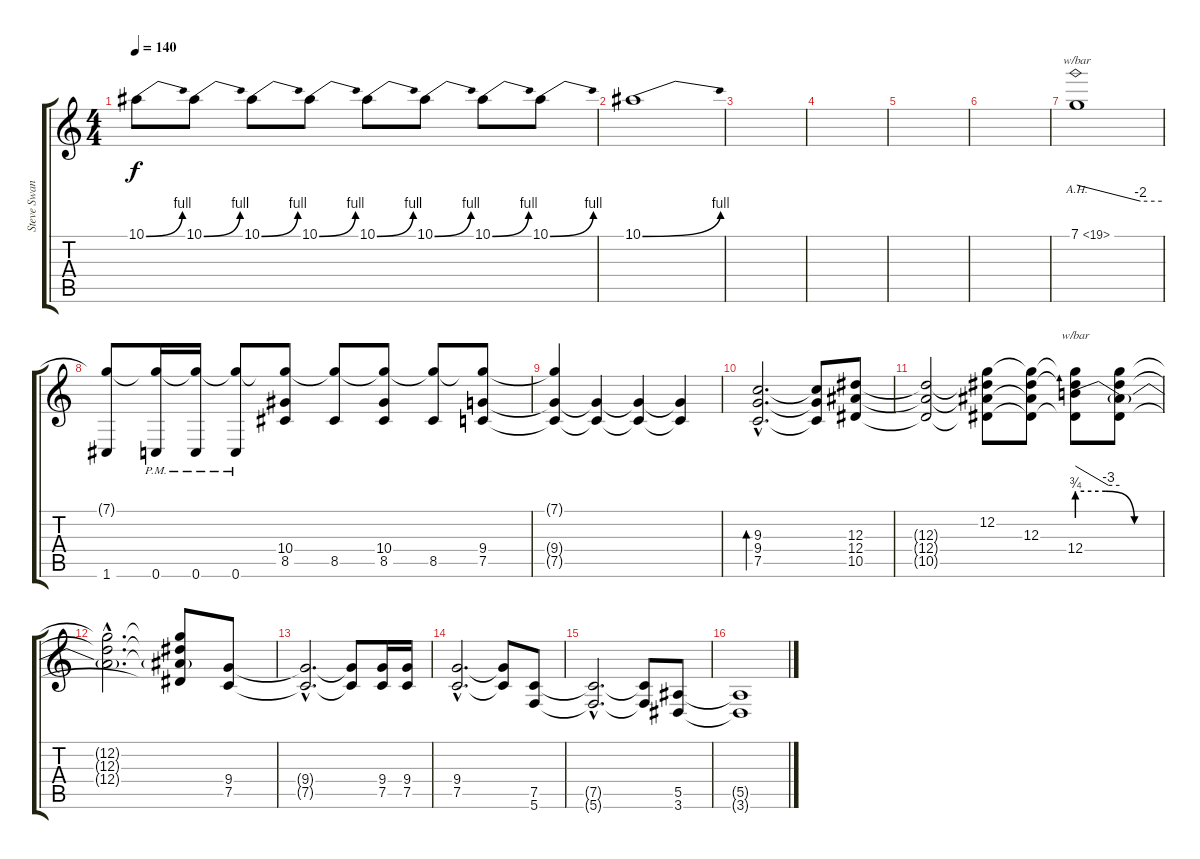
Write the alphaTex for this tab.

\track ("Steve Swanson(Solo,Rhytm Guitar,Overdub)" "Steve Swan") {instrument overdrivenguitar}
\staff {score tabs}
\tuning (C4 G3 Eb3 Bb2 F2 C2) {hide}
\ts (4 4)
\tempo 140
\clef g2
\ks c
10.1{be (bend 0 0 60 4)}.8{dy f} 10.1{be (bend 0 0 60 4)}.8 10.1{be (bend 0 0 60 4)}.8 10.1{be (bend 0 0 60 4)}.8 10.1{be (bend 0 0 60 4)}.8 10.1{be (bend 0 0 60 4)}.8 10.1{be (bend 0 0 60 4)}.8 10.1{be (bend 0 0 60 4)}.8 |
10.1{be (bend 0 0 60 4)}.1 |
|
|
|
|
7.1{ah 12}.1{tbe (custom default 0 0 45 -8 60 -8)} |
(7.1{t} 1.6).8 (7.1{t} 0.6{pm}).16 (7.1{t} 0.6{pm}).16 (7.1{t} 0.6{pm}).8 (7.1{t} 10.4 8.5).8 (7.1{t} 8.5).8 (7.1{t} 10.4 8.5).8 (7.1{t} 8.5).8 (7.1{t} 9.4 7.5).8 |
(7.1{t} 9.4{t} 7.5{t}).4 (9.4{t} 7.5{t}).4 (9.4{t} 7.5{t}).4 (9.4{t} 7.5{t}).4 |
(9.3{hac} 9.4{hac} 7.5{hac}).2{d bd 480} (9.3{t} 9.4{t} 7.5{t}).8 (12.3 12.4 10.5).8 |
(12.3{t} 12.4{t} 10.5{t}).2 (12.2 12.3{t} 12.4{t} 10.5{t}).8 (12.2{t} 12.3 12.4{t} 10.5{t}).8 (12.2{t} 12.3{t} 12.4{be (custom 0 3 20 3 40 0 60 0)} 10.5{t}).8{tbe (custom default 0 0 45 -12 60 -12)} (12.2{t} 12.3{t} 12.4{t} 10.5{t}).8 |
(12.2{hac t} 12.3{hac t} 12.4{hac t}).2{d} (12.2{t} 12.3{t} 12.4{t} 10.5{t}).8 (9.4 7.5).8 |
(9.4{hac t} 7.5{hac t}).2{d} (9.4{t} 7.5{t}).8 (9.4 7.5).16 (9.4 7.5).16 |
(9.4{hac} 7.5{hac}).2{d} (9.4{t} 7.5{t}).8 (7.5 5.6).8 |
(7.5{hac t} 5.6{hac t}).2{d} (7.5{t} 5.6{t}).8 (5.5 3.6).8 |
(5.5{t} 3.6{t}).1
